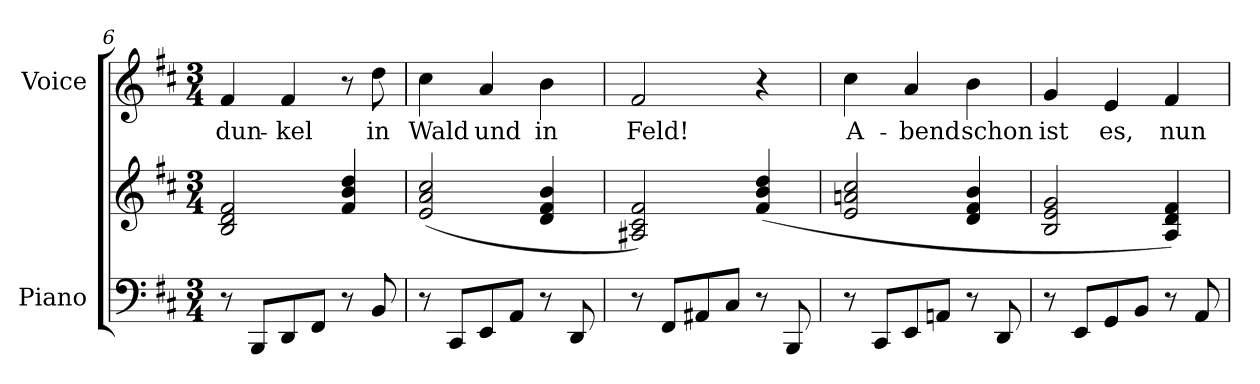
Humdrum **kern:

**kern	**kern	**kern	**text
*part2	*part2	*part1	*part1
*staff3	*staff2	*staff1	*staff1
*I"Piano	*	*I"Voice	*
*I'Pno	*	*	*
!!LO:LB:g=z
*clefF4	*clefG2	*clefG2	*
*k[f#c#]	*k[f#c#]	*k[f#c#]	*
*M3/4	*M3/4	*M3/4	*
=6	=6	=6	=6
!	!	!	!LO:LY:b
8r	2B/ 2d/ 2f#/	4f#/	dun-
8BBB/L	.	.	.
!	!	!	!LO:LY:b
8DD/	.	4f#/	-kel
8FF#/J	.	.	.
8r	4f#/ 4b/ 4dd/	8r	.
!	!	!	!LO:LY:b
8BB/	.	8dd\	in
=7	=7	=7	=7
!	!	!	!LO:LY:b
8r	(2e/ 2a/ 2cc#/	4cc#\	Wald
8CC#/L	.	.	.
!	!	!	!LO:LY:b
8EE/	.	4a/	und
8AA/J	.	.	.
!	!	!	!LO:LY:b
8r	4d/ 4f#/ 4b/	4b\	in
8DD/	.	.	.
=8	=8	=8	=8
!	!	!	!LO:LY:b
8r	2A#X/ 2c#/ 2f#/)	2f#/	Feld!
8FF#/L	.	.	.
8AA#X/	.	.	.
8C#/J	.	.	.
8r	(<4f#/ 4b/ 4dd/	4r	.
8BBB/	.	.	.
=9	=9	=9	=9
!	!	!	!LO:LY:b
8r	2e/ 2an/ 2cc#/	4cc#\	A-
8CC#/L	.	.	.
!	!	!	!LO:LY:b
8EE/	.	4a/	-bend
8AAn/J	.	.	.
!	!	!	!LO:LY:b
8r	4d/ 4f#/ 4b/	4b\	schon
8DD/	.	.	.
=10	=10	=10	=10
!	!	!	!LO:LY:b
8r	2B/ 2e/ 2g/	4g/	ist
8EE/L	.	.	.
!	!	!	!LO:LY:b
8GG/	.	4e/	es,
8BB/J	.	.	.
!	!	!	!LO:LY:b
8r	4A/ 4d/ 4f#/)	4f#/	nun
8AA/	.	.	.
=	=	=	=
*-	*-	*-	*-
